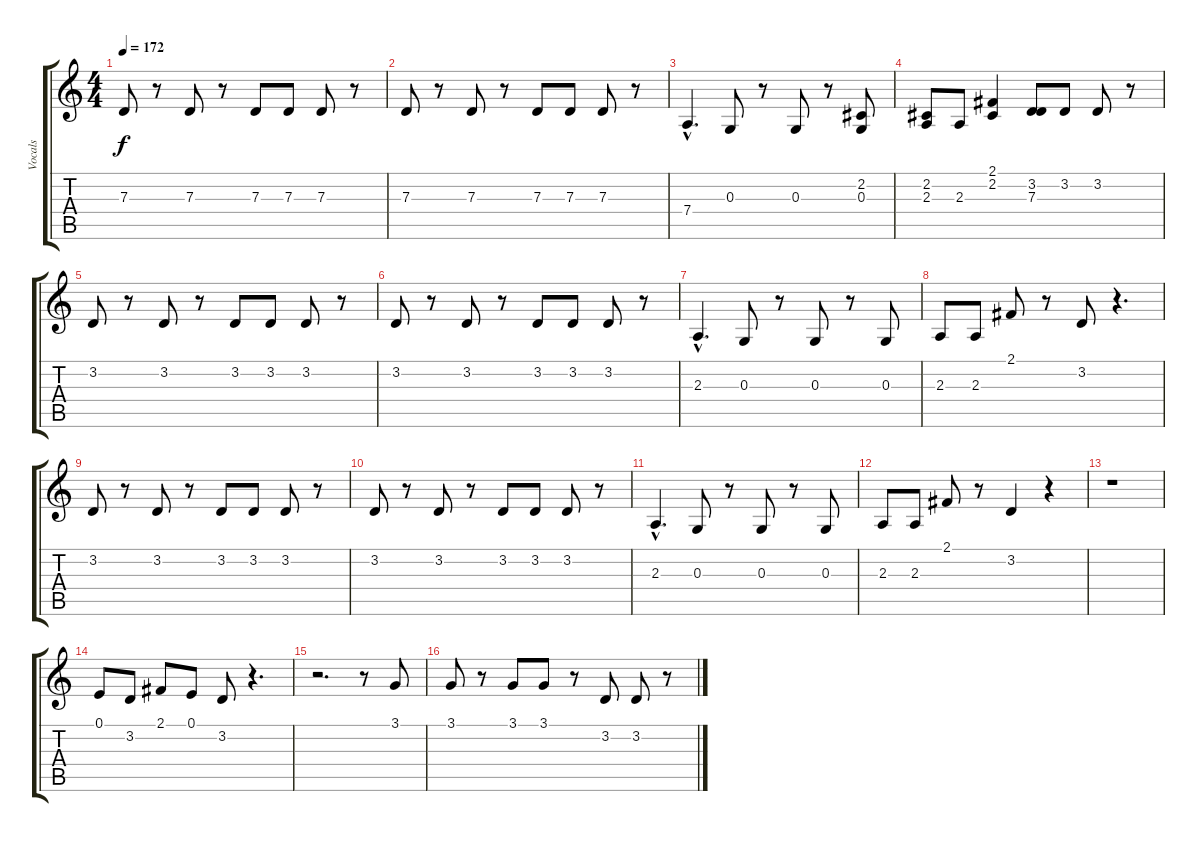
\track ("Vocals" "Vocals") {instrument trumpet}
\staff {score tabs}
\tuning (E4 B3 G3 D3 A2 E2) {hide}
\ts (4 4)
\tempo 172
\clef g2
\ks c
7.3.8{dy f} r.8 7.3.8 r.8 7.3.8 7.3.8 7.3.8 r.8 |
7.3.8 r.8 7.3.8 r.8 7.3.8 7.3.8 7.3.8 r.8 |
7.4{hac}.4{d} 0.3.8 r.8 0.3.8 r.8 (2.2 0.3).8 |
(2.2 2.3).8 2.3.8 (2.1 2.2).4 (3.2 7.3).8 3.2.8 3.2.8 r.8 |
3.2.8 r.8 3.2.8 r.8 3.2.8 3.2.8 3.2.8 r.8 |
3.2.8 r.8 3.2.8 r.8 3.2.8 3.2.8 3.2.8 r.8 |
2.3{hac}.4{d} 0.3.8 r.8 0.3.8 r.8 0.3.8 |
2.3.8 2.3.8 2.1.8 r.8 3.2.8 r.4{d} |
3.2.8 r.8 3.2.8 r.8 3.2.8 3.2.8 3.2.8 r.8 |
3.2.8 r.8 3.2.8 r.8 3.2.8 3.2.8 3.2.8 r.8 |
2.3{hac}.4{d} 0.3.8 r.8 0.3.8 r.8 0.3.8 |
2.3.8 2.3.8 2.1.8 r.8 3.2.4 r.4 |
r.1 |
0.1.8 3.2.8 2.1.8 0.1.8 3.2.8 r.4{d} |
r.2{d} r.8 3.1.8 |
3.1.8 r.8 3.1.8 3.1.8 r.8 3.2.8 3.2.8 r.8
